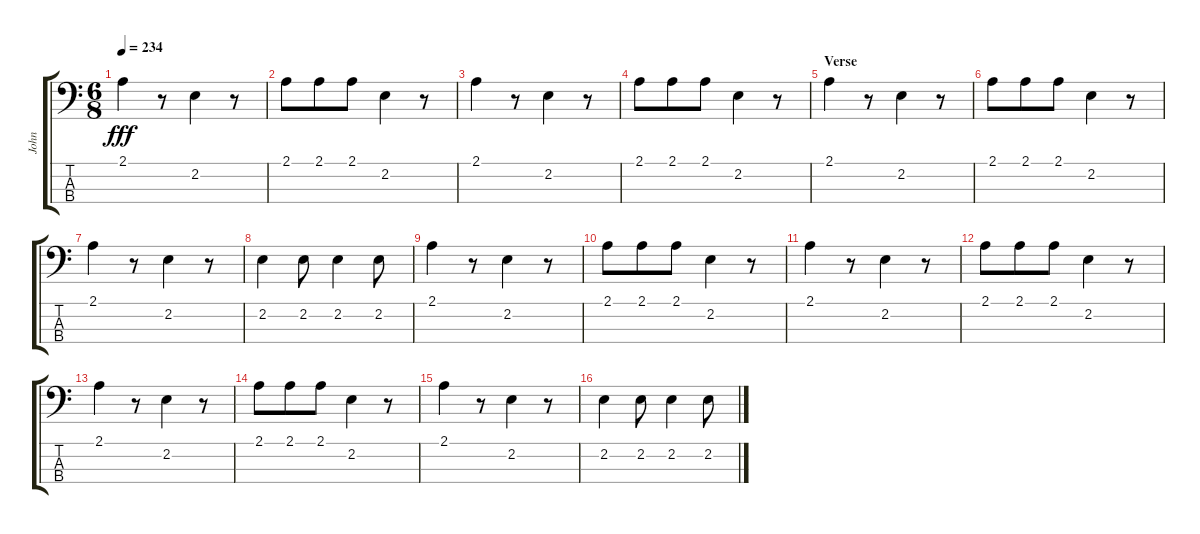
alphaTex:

\track ("John" "John") {instrument electricbassfinger}
\staff {score tabs}
\tuning (G2 D2 A1 E1) {hide}
\ts (6 8)
\tempo 234
\clef f4
\ks c
2.1.4{dy fff} r.8 2.2.4 r.8 |
2.1.8 2.1.8 2.1.8 2.2.4 r.8 |
2.1.4 r.8 2.2.4 r.8 |
2.1.8 2.1.8 2.1.8 2.2.4 r.8 |
\section ("" "Verse")
2.1.4 r.8 2.2.4 r.8 |
2.1.8 2.1.8 2.1.8 2.2.4 r.8 |
2.1.4 r.8 2.2.4 r.8 |
2.2.4 2.2.8 2.2.4 2.2.8 |
2.1.4 r.8 2.2.4 r.8 |
2.1.8 2.1.8 2.1.8 2.2.4 r.8 |
2.1.4 r.8 2.2.4 r.8 |
2.1.8 2.1.8 2.1.8 2.2.4 r.8 |
2.1.4 r.8 2.2.4 r.8 |
2.1.8 2.1.8 2.1.8 2.2.4 r.8 |
2.1.4 r.8 2.2.4 r.8 |
2.2.4 2.2.8 2.2.4 2.2.8
